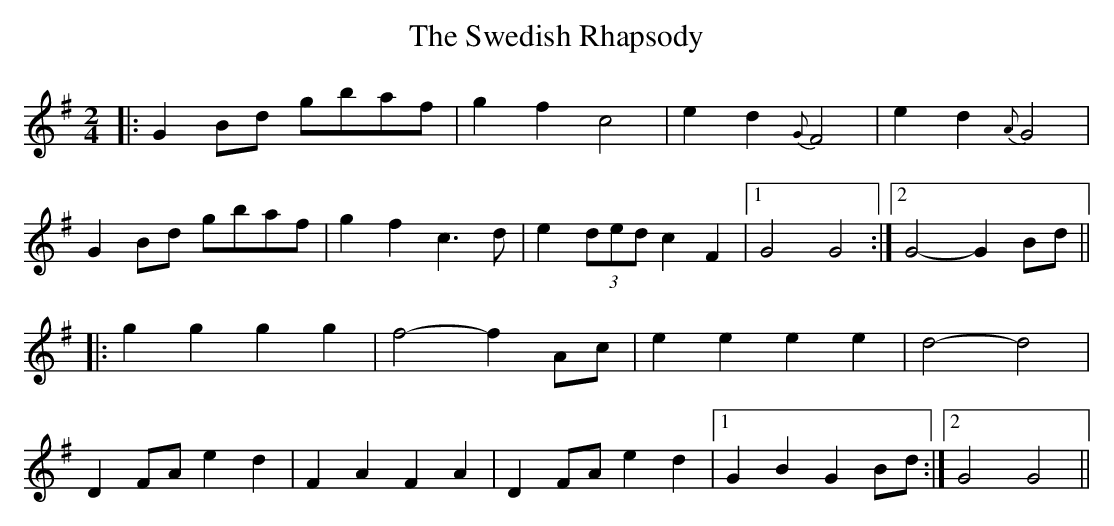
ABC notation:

X:1
T: The Swedish Rhapsody
M: 2/4
L: 1/8
K: Gmaj
|:G2Bd gbaf|g2f2 c4|e2d2 {G}F4|e2d2 {A}G4|
G2Bd gbaf|g2f2 c3d|e2 (3ded c2F2|1 G4 G4:|2 G4- G2 Bd||
|:g2g2 g2g2|f4-f2 Ac|e2e2 e2e2|d4-d4|
D2FA e2d2|F2A2 F2A2|D2FA e2d2|1 G2B2 G2 Bd:|2 G4 G4||
